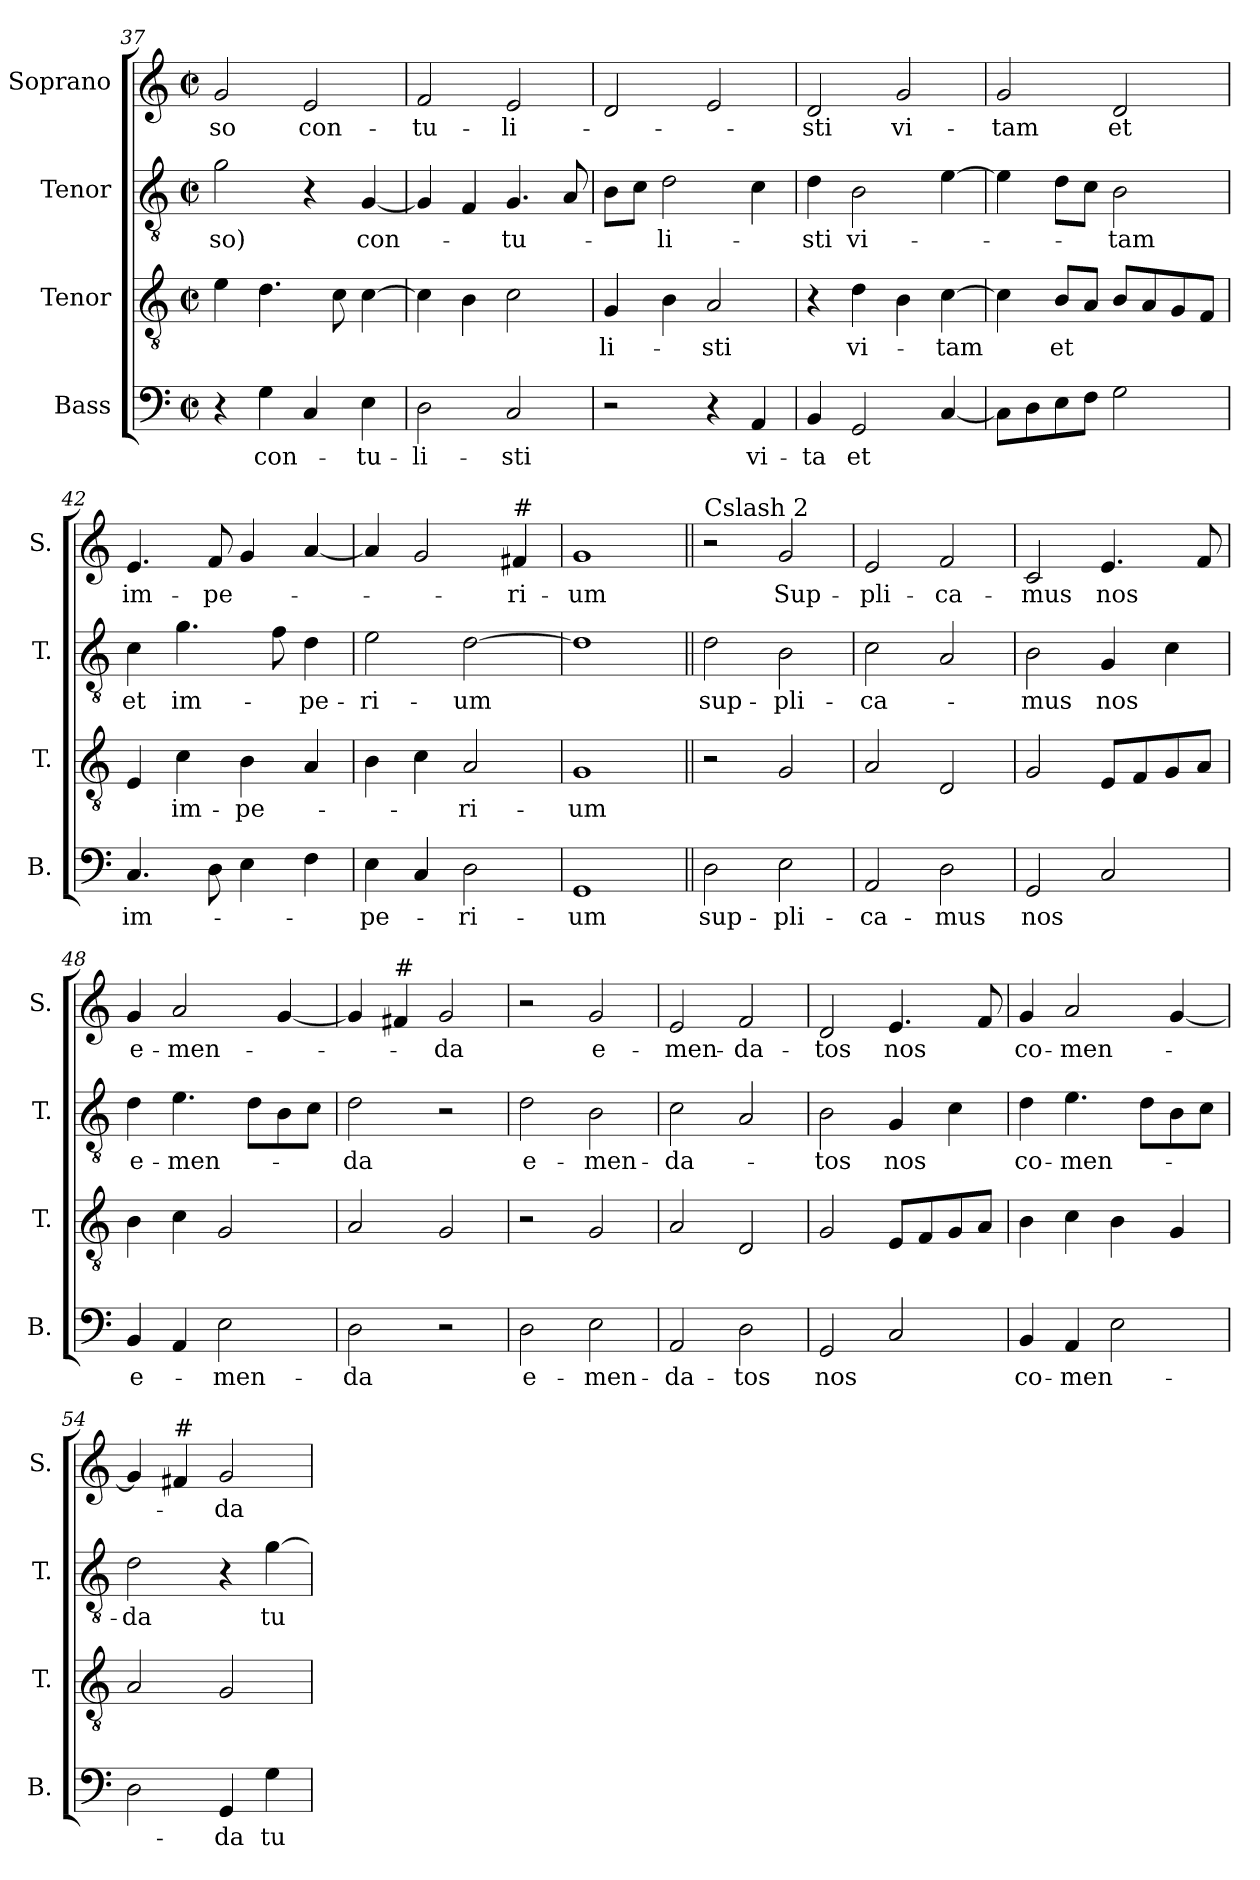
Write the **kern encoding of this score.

**kern	**text	**kern	**text	**kern	**text	**kern	**text
*part4	*part4	*part3	*part3	*part2	*part2	*part1	*part1
*staff4	*staff4	*staff3	*staff3	*staff2	*staff2	*staff1	*staff1
*I"Bass	*	*I"Tenor	*	*I"Tenor	*	*I"Soprano	*
*I'B.	*	*I'T.	*	*I'T.	*	*I'S.	*
*clefF4	*	*clefGv2	*	*clefGv2	*	*clefG2	*
*k[]	*	*k[]	*	*k[]	*	*k[]	*
*M2/2	*	*M2/2	*	*M2/2	*	*M2/2	*
*met(c|)	*	*met(c|)	*	*met(c|)	*	*met(c|)	*
=37	=37	=37	=37	=37	=37	=37	=37
!	!	!	!	!	!LO:LY:b	!	!LO:LY:b
4r	.	4e\	.	2g\	-so)	2g/	-so
!	!LO:LY:b	!	!	!	!	!	!
4G\	con-	4.d\	.	.	.	.	.
!	!	!	!	!	!	!	!LO:LY:b
4C/	.	.	.	4r	.	2e/	con-
.	.	8c\	.	.	.	.	.
!	!LO:LY:b	!	!	!	!LO:LY:b	!	!
4E\	-tu-	[4c\	.	[4G/	con-	.	.
=38	=38	=38	=38	=38	=38	=38	=38
!	!LO:LY:b	!	!	!	!	!	!LO:LY:b
2D\	-li-	4c\]	.	4G/]	.	2f/	-tu-
.	.	4B\	.	4F/	.	.	.
!	!LO:LY:b	!	!	!	!LO:LY:b	!	!LO:LY:b
2C/	-sti	2c\	.	4.G/	-tu-	2e/	-li-
.	.	.	.	8A/	.	.	.
=39	=39	=39	=39	=39	=39	=39	=39
!	!	!	!LO:LY:b	!	!	!	!
2r	.	4G/	li-	8B\L	.	2d/	.
.	.	.	.	8c\J	.	.	.
!	!	!	!	!	!LO:LY:b	!	!
.	.	4B\	.	2d\	-li-	.	.
!	!	!	!LO:LY:b	!	!	!	!
4r	.	2A/	-sti	.	.	2e/	.
!	!LO:LY:b	!	!	!	!	!	!
4AA/	vi-	.	.	4c\	.	.	.
=40	=40	=40	=40	=40	=40	=40	=40
!	!LO:LY:b	!	!	!	!LO:LY:b	!	!LO:LY:b
4BB/	-ta	4r	.	4d\	-sti	2d/	-sti
!	!LO:LY:b	!	!LO:LY:b	!	!LO:LY:b	!	!
2GG/	-et	4d\	vi-	2B\	vi-	.	.
!	!	!	!	!	!	!	!LO:LY:b
.	.	4B\	.	.	.	2g/	vi-
!	!	!	!LO:LY:b	!	!	!	!
[4C/	.	[4c\	-tam	[4e\	.	.	.
=41	=41	=41	=41	=41	=41	=41	=41
!	!	!	!	!	!	!	!LO:LY:b
8C\L]	.	4c\]	.	4e\]	.	2g/	-tam
8D\	.	.	.	.	.	.	.
!	!	!	!LO:LY:b	!	!	!	!
8E\	.	8B/L	-et	8d\L	.	.	.
8F\J	.	8A/J	.	8c\J	.	.	.
!	!	!	!	!	!LO:LY:b	!	!LO:LY:b
2G\	.	8B/L	.	2B\	-tam	2d/	et
.	.	8A/	.	.	.	.	.
.	.	8G/	.	.	.	.	.
.	.	8F/J	.	.	.	.	.
=42	=42	=42	=42	=42	=42	=42	=42
!	!LO:LY:b	!	!	!	!LO:LY:b	!	!LO:LY:b
4.C/	im-	4E/	.	4c\	et	4.e/	im-
!	!	!	!LO:LY:b	!	!LO:LY:b	!	!
.	.	4c\	im-	4.g\	im-	.	.
!	!	!	!	!	!	!	!LO:LY:b
8D\	.	.	.	.	.	8f/	-pe-
!	!	!	!LO:LY:b	!	!	!	!
4E\	.	4B\	-pe-	.	.	4g/	.
.	.	.	.	8f\	.	.	.
!	!	!	!	!	!LO:LY:b	!	!
4F\	.	4A/	.	4d\	-pe-	[4a/	.
=43	=43	=43	=43	=43	=43	=43	=43
!	!LO:LY:b	!	!	!	!LO:LY:b	!	!
4E\	-pe-	4B\	.	2e\	-ri-	4a/]	.
4C/	.	4c\	.	.	.	2g/	.
!	!LO:LY:b	!	!LO:LY:b	!	!LO:LY:b	!	!
2D\	ri-	2A/	-ri-	[2d\	-um	.	.
!	!	!	!	!	!	!LO:TX:a:t=#	!
!	!	!	!	!	!	!	!LO:LY:b
.	.	.	.	.	.	4f#X/	-ri-
=44	=44	=44	=44	=44	=44	=44	=44
!	!LO:LY:b	!	!LO:LY:b	!	!	!	!LO:LY:b
1GG	-um	1G	-um	1d]	.	1g	-um
=45||	=45||	=45||	=45||	=45||	=45||	=45||	=45||
!	!	!	!	!	!	!LO:TX:a:t=Cslash 2	!
!	!LO:LY:b	!	!	!	!LO:LY:b	!	!
2D\	sup-	2r	.	2d\	sup-	2r	.
!	!LO:LY:b	!	!	!	!LO:LY:b	!	!LO:LY:b
2E\	-pli-	2G/	.	2B\	-pli-	2g/	Sup-
=46	=46	=46	=46	=46	=46	=46	=46
!	!LO:LY:b	!	!	!	!LO:LY:b	!	!LO:LY:b
2AA/	-ca-	2A/	.	2c\	-ca-	2e/	-pli-
!	!LO:LY:b	!	!	!	!	!	!LO:LY:b
2D\	-mus	2D/	.	2A/	.	2f/	-ca-
=47	=47	=47	=47	=47	=47	=47	=47
!	!LO:LY:b	!	!	!	!LO:LY:b	!	!LO:LY:b
2GG/	nos	2G/	.	2B\	-mus	2c/	-mus
!	!	!	!	!	!LO:LY:b	!	!LO:LY:b
2C/	.	8E/L	.	4G/	nos	4.e/	nos
.	.	8F/	.	.	.	.	.
.	.	8G/	.	4c\	.	.	.
.	.	8A/J	.	.	.	8f/	.
=48	=48	=48	=48	=48	=48	=48	=48
!	!LO:LY:b	!	!	!	!LO:LY:b	!	!LO:LY:b
4BB/	e-	4B\	.	4d\	e-	4g/	e-
!	!	!	!	!	!LO:LY:b	!	!LO:LY:b
4AA/	.	4c\	.	4.e\	-men-	2a/	-men-
!	!LO:LY:b	!	!	!	!	!	!
2E\	-men-	2G/	.	.	.	.	.
.	.	.	.	8d\L	.	.	.
.	.	.	.	8B\	.	[4g/	.
.	.	.	.	8c\J	.	.	.
=49	=49	=49	=49	=49	=49	=49	=49
!	!LO:LY:b	!	!	!	!LO:LY:b	!	!
2D\	-da	2A/	.	2d\	-da	4g/]	.
!	!	!	!	!	!	!LO:TX:a:t=#	!
.	.	.	.	.	.	4f#X/	.
!	!	!	!	!	!	!	!LO:LY:b
2r	.	2G/	.	2r	.	2g/	-da
=50	=50	=50	=50	=50	=50	=50	=50
!	!LO:LY:b	!	!	!	!LO:LY:b	!	!
2D\	e-	2r	.	2d\	e-	2r	.
!	!LO:LY:b	!	!	!	!LO:LY:b	!	!LO:LY:b
2E\	-men-	2G/	.	2B\	-men-	2g/	e-
=51	=51	=51	=51	=51	=51	=51	=51
!	!LO:LY:b	!	!	!	!LO:LY:b	!	!LO:LY:b
2AA/	-da-	2A/	.	2c\	-da-	2e/	-men-
!	!LO:LY:b	!	!	!	!	!	!LO:LY:b
2D\	-tos	2D/	.	2A/	.	2f/	-da-
=52	=52	=52	=52	=52	=52	=52	=52
!	!LO:LY:b	!	!	!	!LO:LY:b	!	!LO:LY:b
2GG/	nos	2G/	.	2B\	-tos	2d/	-tos
!	!	!	!	!	!LO:LY:b	!	!LO:LY:b
2C/	.	8E/L	.	4G/	nos	4.e/	nos
.	.	8F/	.	.	.	.	.
.	.	8G/	.	4c\	.	.	.
.	.	8A/J	.	.	.	8f/	.
=53	=53	=53	=53	=53	=53	=53	=53
!	!LO:LY:b	!	!	!	!LO:LY:b	!	!LO:LY:b
4BB/	co-	4B\	.	4d\	co-	4g/	co-
!	!LO:LY:b	!	!	!	!LO:LY:b	!	!LO:LY:b
4AA/	-men-	4c\	.	4.e\	-men-	2a/	-men-
2E\	.	4B\	.	.	.	.	.
.	.	.	.	8d\L	.	.	.
.	.	4G/	.	8B\	.	[4g/	.
.	.	.	.	8c\J	.	.	.
=54	=54	=54	=54	=54	=54	=54	=54
!	!	!	!	!	!LO:LY:b	!	!
2D\	.	2A/	.	2d\	-da	4g/]	.
!	!	!	!	!	!	!LO:TX:a:t=#	!
.	.	.	.	.	.	4f#X/	.
!	!LO:LY:b	!	!	!	!	!	!LO:LY:b
4GG/	-da	2G/	.	4r	.	2g/	-da
!	!LO:LY:b	!	!	!	!LO:LY:b	!	!
4G\	tu-	.	.	[4g\	tu-	.	.
=	=	=	=	=	=	=	=
*-	*-	*-	*-	*-	*-	*-	*-
